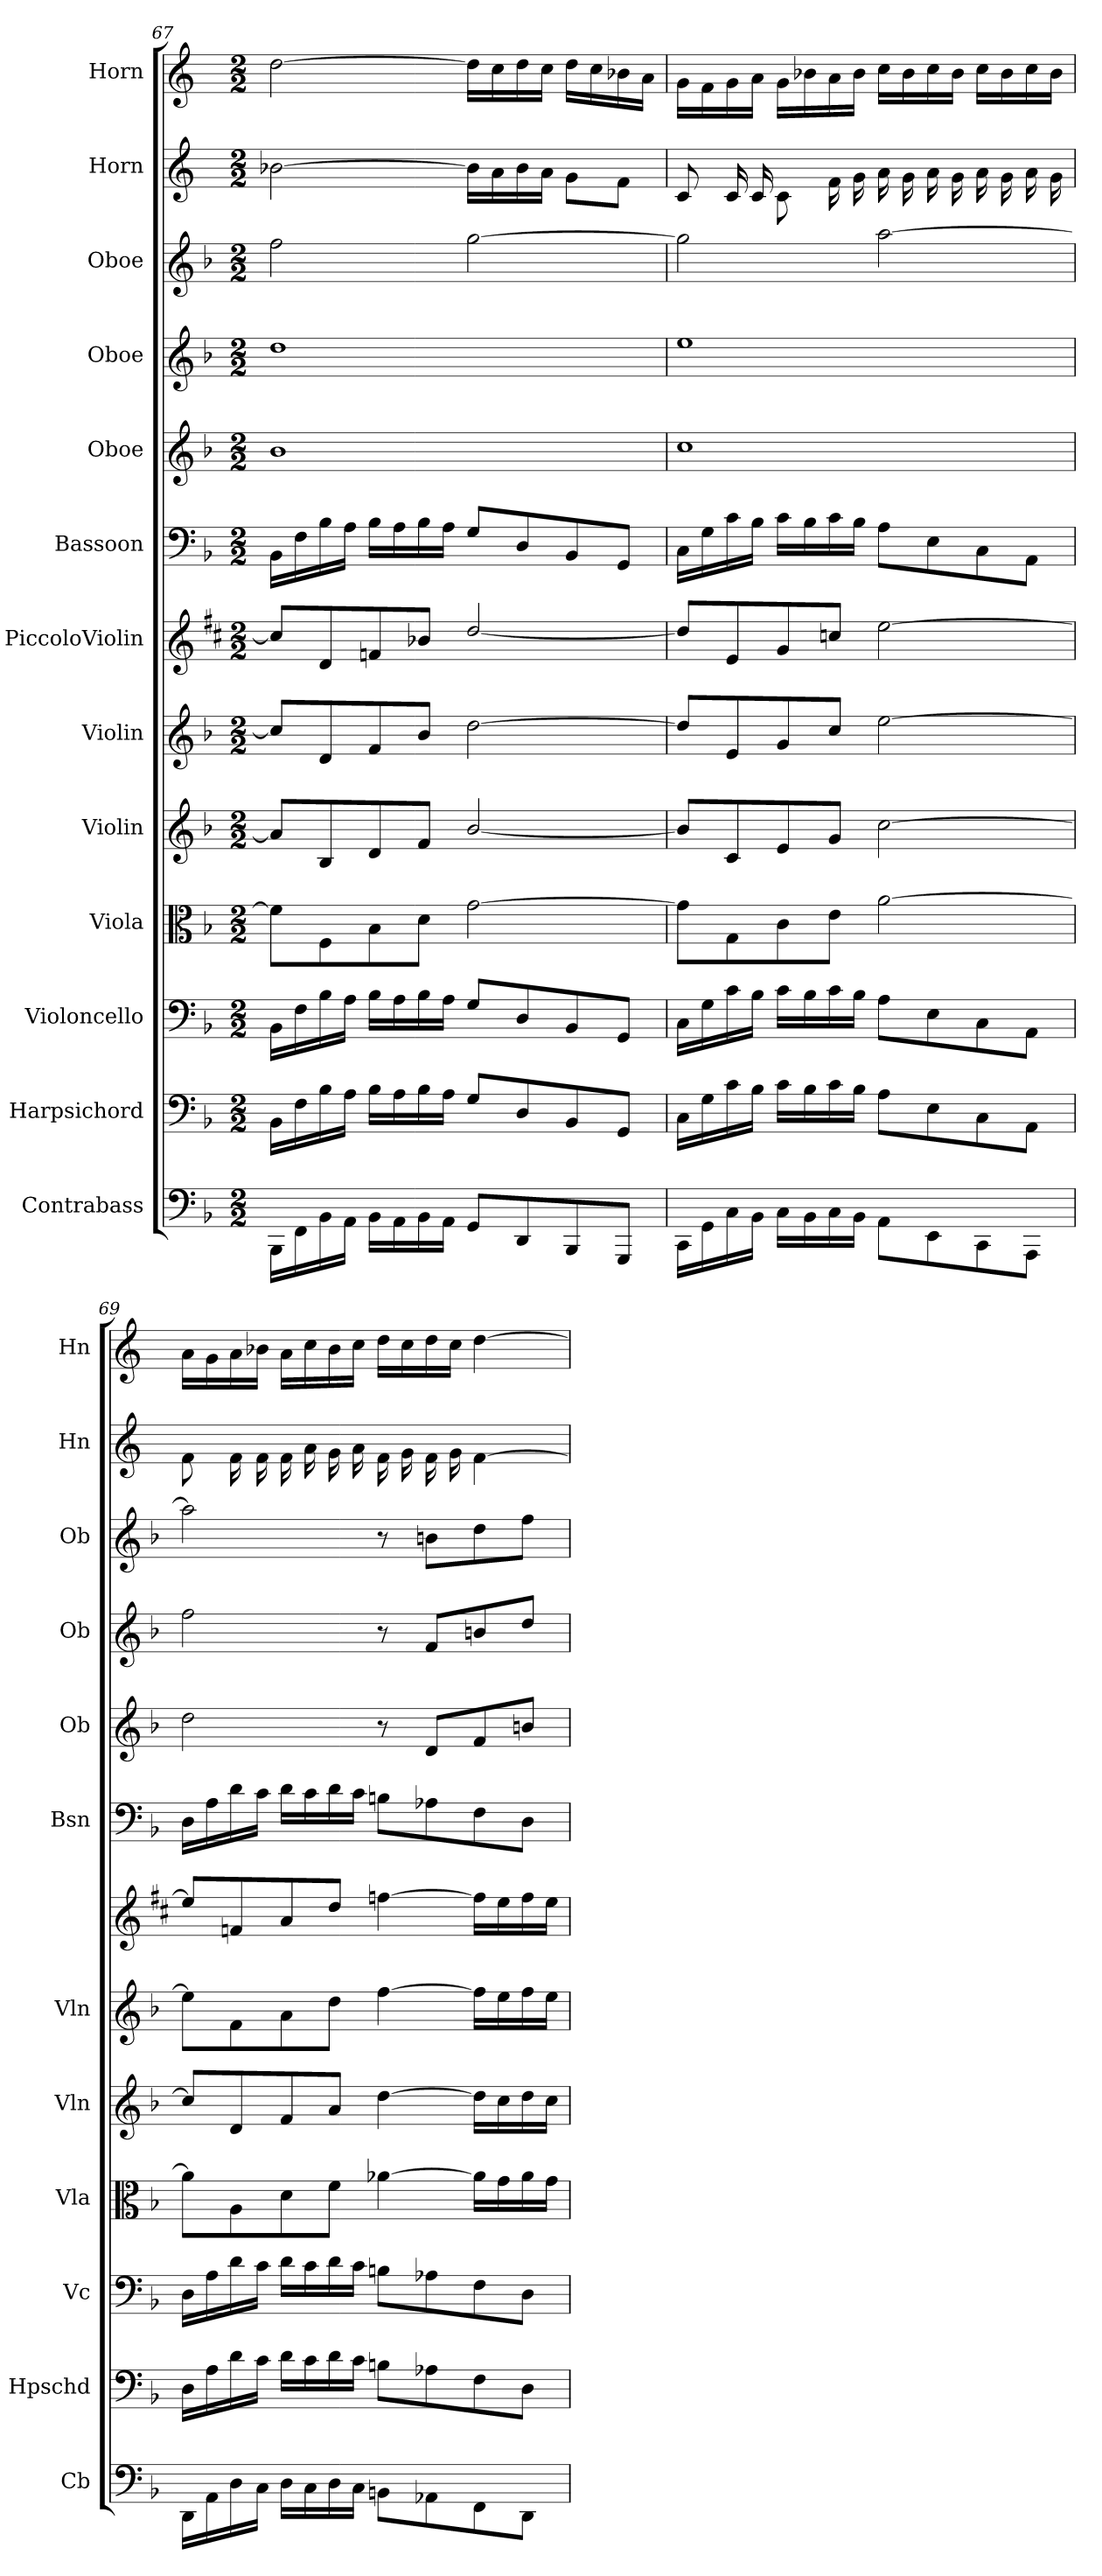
**kern	**kern	**kern	**kern	**kern	**kern	**kern	**kern	**kern	**kern	**kern	**kern	**kern
*part13	*part12	*part11	*part10	*part9	*part8	*part7	*part6	*part5	*part4	*part3	*part2	*part1
*staff13	*staff12	*staff11	*staff10	*staff9	*staff8	*staff7	*staff6	*staff5	*staff4	*staff3	*staff2	*staff1
*I"Contrabass	*I"Harpsichord	*I"Violoncello	*I"Viola	*I"Violin	*I"Violin	*I"PiccoloViolin	*I"Bassoon	*I"Oboe	*I"Oboe	*I"Oboe	*I"Horn	*I"Horn
*I'Cb	*I'Hpschd	*I'Vc	*I'Vla	*I'Vln	*I'Vln	*	*I'Bsn	*I'Ob	*I'Ob	*I'Ob	*I'Hn	*I'Hn
*clefF4	*clefF4	*clefF4	*clefC3	*clefG2	*clefG2	*clefG2	*clefF4	*clefG2	*clefG2	*clefG2	*clefG2	*clefG2
*k[b-]	*k[b-]	*k[b-]	*k[b-]	*k[b-]	*k[b-]	*k[f#c#]	*k[b-]	*k[b-]	*k[b-]	*k[b-]	*k[]	*k[]
*M2/2	*M2/2	*M2/2	*M2/2	*M2/2	*M2/2	*M2/2	*M2/2	*M2/2	*M2/2	*M2/2	*M2/2	*M2/2
=67	=67	=67	=67	=67	=67	=67	=67	=67	=67	=67	=67	=67
16BBB-\LL	16BB-\LL	16BB-\LL	8f\L]	8a/L]	8cc/L]	8cc/L]	16BB-\LL	1b-\	1dd\	2ff\	[2b-X\	[2dd\
16FF\	16F\	16F\	.	.	.	.	16F\	.	.	.	.	.
16BB-\	16B-\	16B-\	8F\	8B-/	8d/	8d/	16B-\	.	.	.	.	.
16AA\JJ	16A\JJ	16A\JJ	.	.	.	.	16A\JJ	.	.	.	.	.
16BB-\LL	16B-\LL	16B-\LL	8B-\	8d/	8f/	8fn/	16B-\LL	.	.	.	.	.
16AA\	16A\	16A\	.	.	.	.	16A\	.	.	.	.	.
16BB-\	16B-\	16B-\	8d\J	8f/J	8b-/J	8b-X/J	16B-\	.	.	.	.	.
16AA\JJ	16A\JJ	16A\JJ	.	.	.	.	16A\JJ	.	.	.	.	.
8GG/L	8G/L	8G/L	[2g\	[2b-/	[2dd\	[2dd/	8G/L	.	.	[2gg\	16b-\LL]	16dd\LL]
.	.	.	.	.	.	.	.	.	.	.	16a\	16cc\
8DD/	8D/	8D/	.	.	.	.	8D/	.	.	.	16b-\	16dd\
.	.	.	.	.	.	.	.	.	.	.	16a\JJ	16cc\JJ
8BBB-/	8BB-/	8BB-/	.	.	.	.	8BB-/	.	.	.	8g\L	16dd\LL
.	.	.	.	.	.	.	.	.	.	.	.	16cc\
8GGG/J	8GG/J	8GG/J	.	.	.	.	8GG/J	.	.	.	8f\J	16b-X\
.	.	.	.	.	.	.	.	.	.	.	.	16a\JJ
=68	=68	=68	=68	=68	=68	=68	=68	=68	=68	=68	=68	=68
16CC\LL	16C\LL	16C\LL	8g\L]	8b-/L]	8dd/L]	8dd/L]	16C\LL	1cc\	1ee\	2gg\]	8c/	16g\LL
16GG\	16G\	16G\	.	.	.	.	16G\	.	.	.	.	16f\
16C\	16c\	16c\	8G\	8c/	8e/	8e/	16c\	.	.	.	16c/	16g\
16BB-\JJ	16B-\JJ	16B-\JJ	.	.	.	.	16B-\JJ	.	.	.	16c/	16a\JJ
16C\LL	16c\LL	16c\LL	8c\	8e/	8g/	8g/	16c\LL	.	.	.	8c\	16g\LL
16BB-\	16B-\	16B-\	.	.	.	.	16B-\	.	.	.	.	16b-X\
16C\	16c\	16c\	8e\J	8g/J	8cc/J	8ccn/J	16c\	.	.	.	16f\	16a\
16BB-\JJ	16B-\JJ	16B-\JJ	.	.	.	.	16B-\JJ	.	.	.	16g\	16b-\JJ
8AA\L	8A\L	8A\L	[2a\	[2cc\	[2ee\	[2ee\	8A\L	.	.	[2aa\	16a\	16cc\LL
.	.	.	.	.	.	.	.	.	.	.	16g\	16b-\
8EE\	8E\	8E\	.	.	.	.	8E\	.	.	.	16a\	16cc\
.	.	.	.	.	.	.	.	.	.	.	16g\	16b-\JJ
8CC\	8C\	8C\	.	.	.	.	8C\	.	.	.	16a\	16cc\LL
.	.	.	.	.	.	.	.	.	.	.	16g\	16b-\
8AAA\J	8AA\J	8AA\J	.	.	.	.	8AA\J	.	.	.	16a\	16cc\
.	.	.	.	.	.	.	.	.	.	.	16g\	16b-\JJ
=69	=69	=69	=69	=69	=69	=69	=69	=69	=69	=69	=69	=69
16DD\LL	16D\LL	16D\LL	8a\L]	8cc/L]	8ee\L]	8ee/L]	16D\LL	2dd\	2ff\	2aa\]	8f\	16a\LL
16AA\	16A\	16A\	.	.	.	.	16A\	.	.	.	.	16g\
16D\	16d\	16d\	8A\	8d/	8f\	8fn/	16d\	.	.	.	16f\	16a\
16C\JJ	16c\JJ	16c\JJ	.	.	.	.	16c\JJ	.	.	.	16f\	16b-X\JJ
16D\LL	16d\LL	16d\LL	8d\	8f/	8a\	8a/	16d\LL	.	.	.	16f\	16a\LL
16C\	16c\	16c\	.	.	.	.	16c\	.	.	.	16a\	16cc\
16D\	16d\	16d\	8f\J	8a/J	8dd\J	8dd/J	16d\	.	.	.	16g\	16b-\
16C\JJ	16c\JJ	16c\JJ	.	.	.	.	16c\JJ	.	.	.	16a\	16cc\JJ
8BBn\L	8Bn\L	8Bn\L	[4a-X\	[4dd\	[4ff\	[4ffn\	8Bn\L	8r	8r	8r	16f\	16dd\LL
.	.	.	.	.	.	.	.	.	.	.	16g\	16cc\
8AA-X\	8A-X\	8A-X\	.	.	.	.	8A-X\	8d/L	8f/L	8bn\L	16f\	16dd\
.	.	.	.	.	.	.	.	.	.	.	16g\	16cc\JJ
8FF\	8F\	8F\	16a-\LL]	16dd\LL]	16ff\LL]	16ff\LL]	8F\	8f/	8bn/	8dd\	[4f\	[4dd\
.	.	.	16g\	16cc\	16ee\	16ee\	.	.	.	.	.	.
8DD\J	8D\J	8D\J	16a-\	16dd\	16ff\	16ff\	8D\J	8bn/J	8dd/J	8ff\J	.	.
.	.	.	16g\JJ	16cc\JJ	16ee\JJ	16ee\JJ	.	.	.	.	.	.
=	=	=	=	=	=	=	=	=	=	=	=	=
*-	*-	*-	*-	*-	*-	*-	*-	*-	*-	*-	*-	*-
